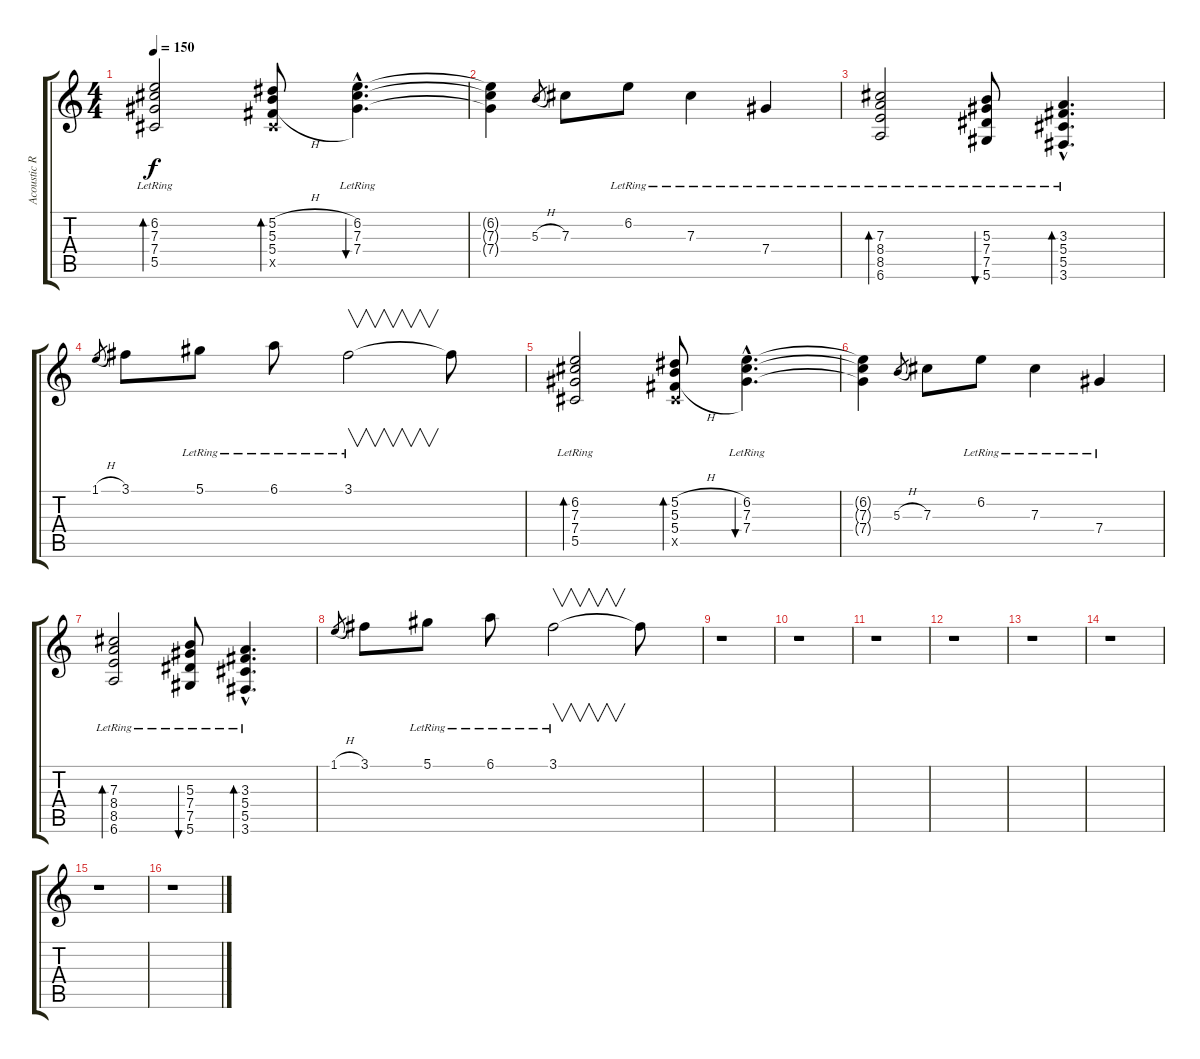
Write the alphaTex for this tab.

\track ("Acoustic Rhytm" "Acoustic R") {instrument acousticguitarsteel}
\staff {score tabs}
\tuning (Eb4 Bb3 Gb3 Db3 Ab2 Eb2) {hide}
\ts (4 4)
\tempo 150
\clef g2
\ks c
(6.2{lr} 7.3{lr} 7.4{lr} 5.5{lr}).2{bd 60 dy f} (5.2{h} 5.3{h} 5.4{h} 5.5{x}).8{bd 60} (6.2{hac lr} 7.3{hac lr} 7.4{hac lr}).4{d bu 60} |
(6.2{t} 7.3{t} 7.4{t}).4 5.3{h}.8{gr} 7.3.8 6.2{lr}.8 7.3{lr}.4 7.4{lr}.4 |
(7.3{lr} 8.4{lr} 8.5{lr} 6.6{lr}).2{bd 60} (5.3{lr} 7.4{lr} 7.5{lr} 5.6{lr}).8{bu 60} (3.3{hac lr} 5.4{hac lr} 5.5{hac lr} 3.6{hac lr}).4{d bd 60} |
1.1{h}.8{gr} 3.1.8 5.1{lr}.8 6.1{lr}.8 3.1{lr}.2{v} 3.1{t}.8 |
(6.2{lr} 7.3{lr} 7.4{lr} 5.5{lr}).2{bd 60} (5.2{h} 5.3{h} 5.4{h} 5.5{x}).8{bd 60} (6.2{hac lr} 7.3{hac lr} 7.4{hac lr}).4{d bu 60} |
(6.2{t} 7.3{t} 7.4{t}).4 5.3{h}.8{gr} 7.3.8 6.2{lr}.8 7.3{lr}.4 7.4{lr}.4 |
(7.3{lr} 8.4{lr} 8.5{lr} 6.6{lr}).2{bd 60} (5.3{lr} 7.4{lr} 7.5{lr} 5.6{lr}).8{bu 60} (3.3{hac lr} 5.4{hac lr} 5.5{hac lr} 3.6{hac lr}).4{d bd 60} |
1.1{h}.8{gr} 3.1.8 5.1{lr}.8 6.1{lr}.8 3.1{lr}.2{v} 3.1{t}.8 |
r.1 |
r.1 |
r.1 |
r.1 |
r.1 |
r.1 |
r.1 |
r.1
